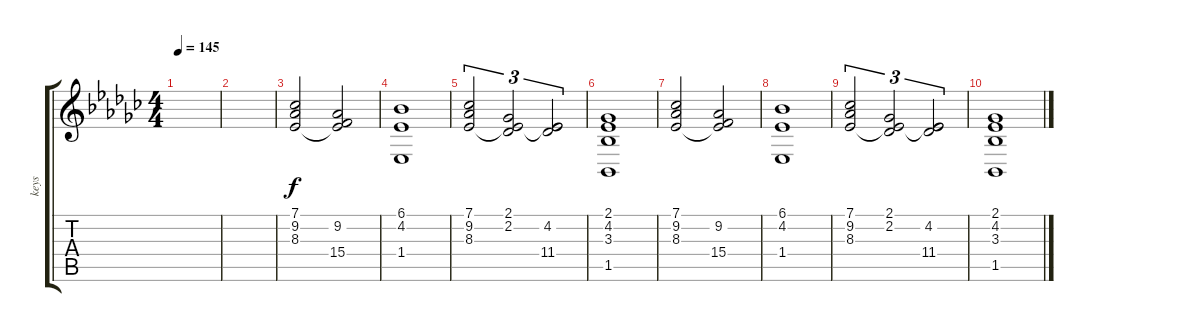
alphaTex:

\track ("keys" "keys") {instrument choiraahs}
\staff {score tabs}
\tuning (E4 B3 G3 D3 A2 E2) {hide}
\ts (4 4)
\tempo 145
\clef g2
\ks gb
|
|
(7.1 9.2 8.3).2{dy f} (9.2 8.3{t} 15.4).2 |
(6.1 4.2 1.4).1 |
(7.1 9.2 8.3).2{tu (3 2)} (2.1 2.2 8.3{t}).2{tu (3 2)} (4.2 8.3{t} 11.4).2{tu (3 2)} |
(2.1 4.2 3.3 1.5).1 |
(7.1 9.2 8.3).2 (9.2 8.3{t} 15.4).2 |
(6.1 4.2 1.4).1 |
(7.1 9.2 8.3).2{tu (3 2)} (2.1 2.2 8.3{t}).2{tu (3 2)} (4.2 8.3{t} 11.4).2{tu (3 2)} |
(2.1 4.2 3.3 1.5).1
